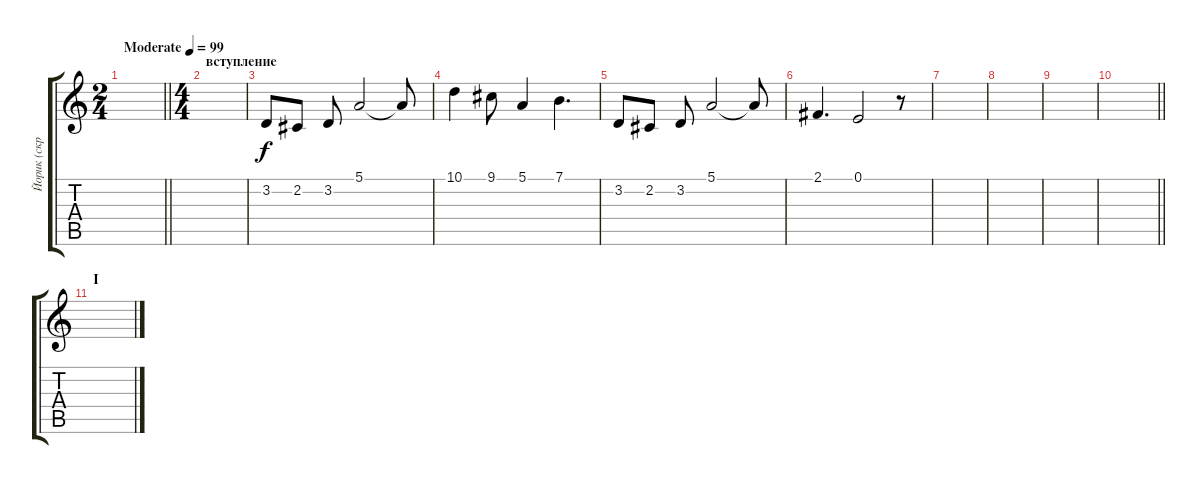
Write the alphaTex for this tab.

\track ("Йорик (скрипка)" "Йорик (скр") {instrument violin}
\staff {score tabs}
\tuning (E4 B3 G3 D3 A2 E2) {hide}
\ts (2 4)
\tempo (99 "Moderate")
\clef g2
\barLineRight lightlight
\ks c
|
\ts (4 4)
\section ("" "вступление")
|
3.2.8 2.2.8 3.2.8 5.1.2 5.1{t}.8 |
10.1.4 9.1.8 5.1.4 7.1.4{d} |
3.2.8 2.2.8 3.2.8 5.1.2 5.1{t}.8 |
2.1.4{d} 0.1.2 r.8 |
|
|
|
\barLineRight lightlight
|
\section ("" "I")
